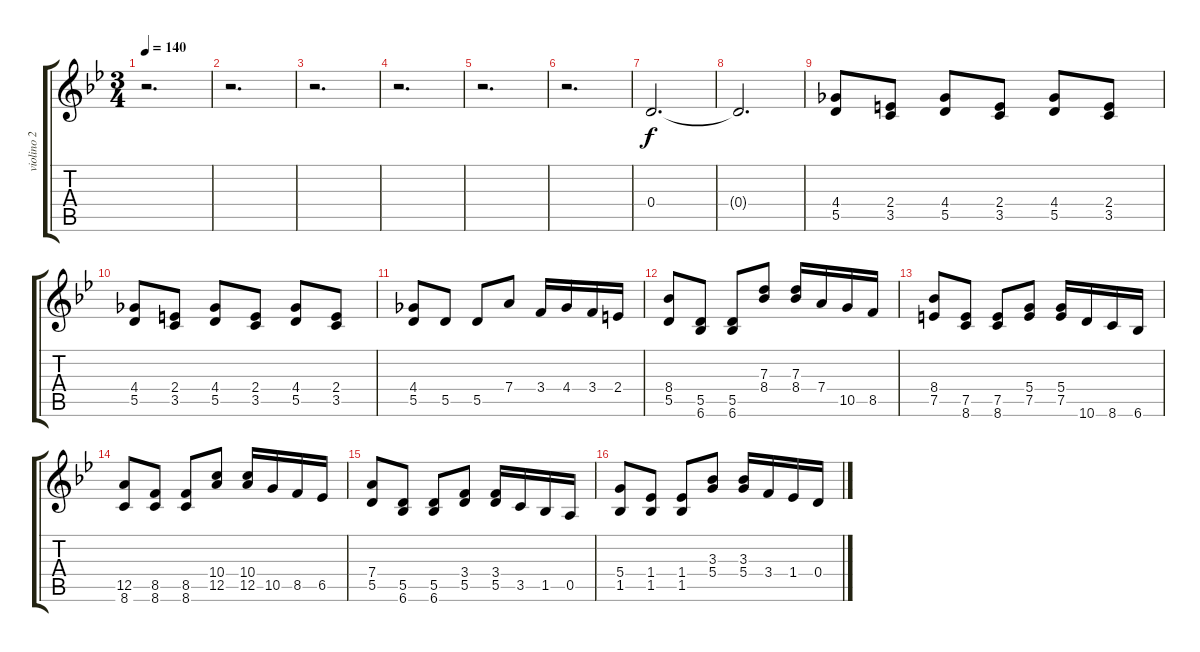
\track ("violino 2" "violino 2") {instrument distortionguitar}
\staff {score tabs}
\tuning (E4 B3 G3 D3 A2 E2) {hide}
\ts (3 4)
\tempo 140
\clef g2
\ks gminor
r.2{d dy f} |
r.2{d} |
r.2{d} |
r.2{d} |
r.2{d} |
r.2{d} |
0.4.2{d} |
0.4{t}.2{d} |
(4.4 5.5).8 (2.4 3.5).8 (4.4 5.5).8 (2.4 3.5).8 (4.4 5.5).8 (2.4 3.5).8 |
(4.4 5.5).8 (2.4 3.5).8 (4.4 5.5).8 (2.4 3.5).8 (4.4 5.5).8 (2.4 3.5).8 |
(4.4 5.5).8 5.5.8 5.5.8 7.4.8 3.4.16 4.4.16 3.4.16 2.4.16 |
(8.4 5.5).8 (5.5 6.6).8 (5.5 6.6).8 (7.3 8.4).8 (7.3 8.4).16 7.4.16 10.5.16 8.5.16 |
(8.4 7.5).8 (7.5 8.6).8 (7.5 8.6).8 (5.4 7.5).8 (5.4 7.5).16 10.6.16 8.6.16 6.6.16 |
(12.5 8.6).8 (8.5 8.6).8 (8.5 8.6).8 (10.4 12.5).8 (10.4 12.5).16 10.5.16 8.5.16 6.5.16 |
(7.4 5.5).8 (5.5 6.6).8 (5.5 6.6).8 (3.4 5.5).8 (3.4 5.5).16 3.5.16 1.5.16 0.5.16 |
(5.4 1.5).8 (1.4 1.5).8 (1.4 1.5).8 (3.3 5.4).8 (3.3 5.4).16 3.4.16 1.4.16 0.4.16
